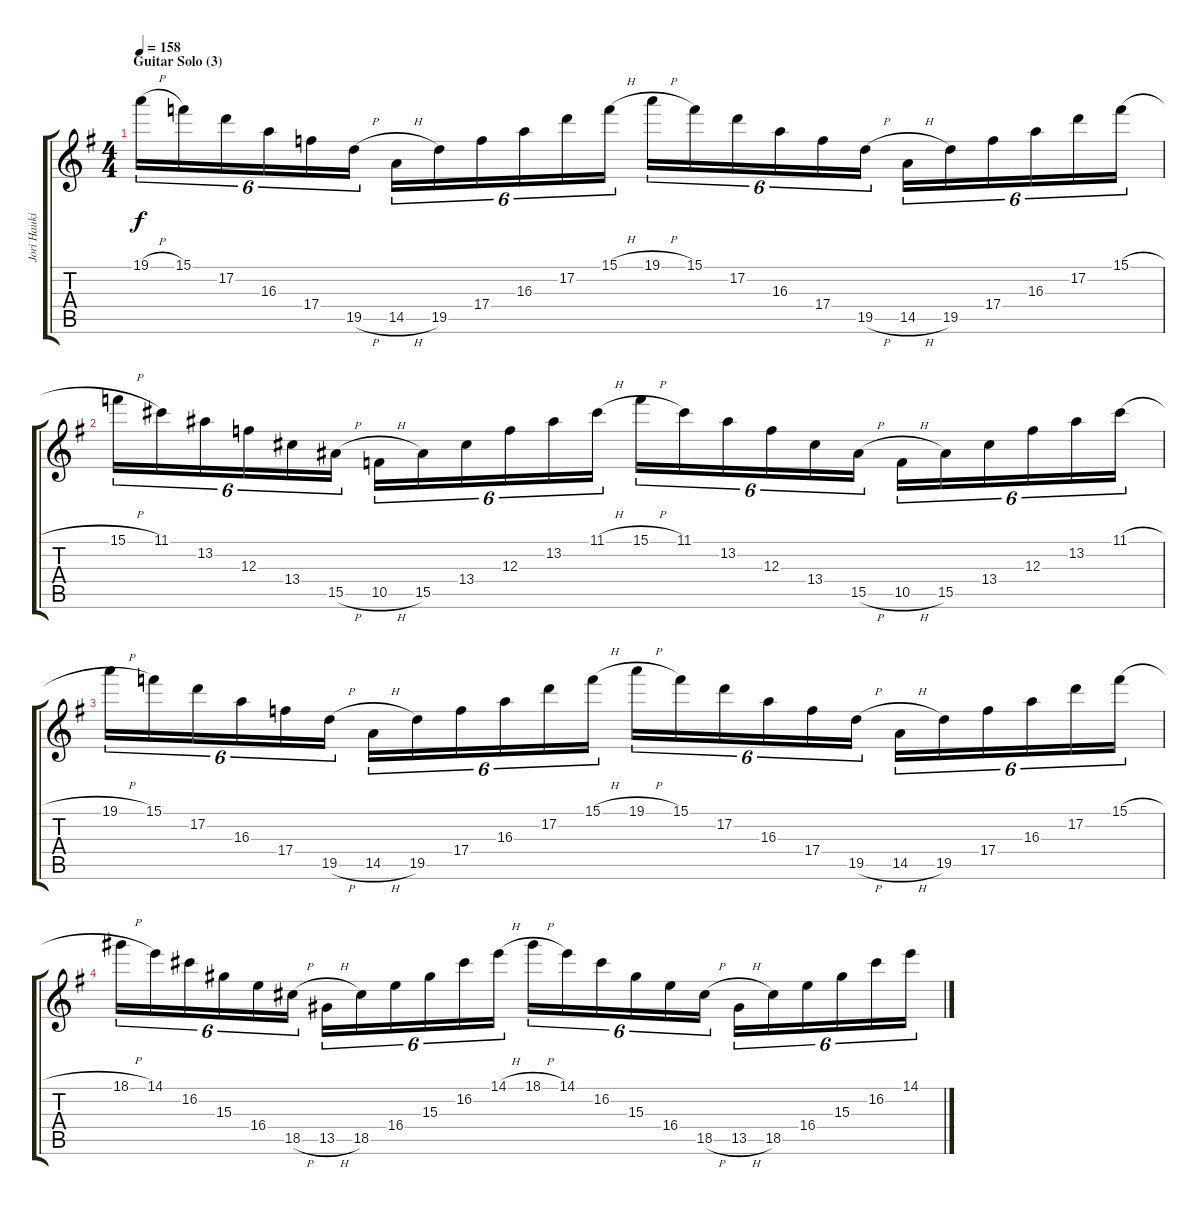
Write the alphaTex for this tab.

\track ("Jori Haukio (lead guitar)" "Jori Hauki") {instrument overdrivenguitar}
\staff {score tabs}
\tuning (D4 A3 F3 C3 G2 D2) {hide}
\ts (4 4)
\section ("" "Guitar Solo (3)")
\tempo 158
\clef g2
\ks eminor
19.1{h}.16{tu (6 4) dy f} 15.1.16{tu (6 4)} 17.2.16{tu (6 4)} 16.3.16{tu (6 4)} 17.4.16{tu (6 4)} 19.5{h}.16{tu (6 4)} 14.5{h}.16{tu (6 4)} 19.5.16{tu (6 4)} 17.4.16{tu (6 4)} 16.3.16{tu (6 4)} 17.2.16{tu (6 4)} 15.1{h}.16{tu (6 4)} 19.1{h}.16{tu (6 4)} 15.1.16{tu (6 4)} 17.2.16{tu (6 4)} 16.3.16{tu (6 4)} 17.4.16{tu (6 4)} 19.5{h}.16{tu (6 4)} 14.5{h}.16{tu (6 4)} 19.5.16{tu (6 4)} 17.4.16{tu (6 4)} 16.3.16{tu (6 4)} 17.2.16{tu (6 4)} 15.1{h}.16{tu (6 4)} |
15.1{h}.16{tu (6 4)} 11.1.16{tu (6 4)} 13.2.16{tu (6 4)} 12.3.16{tu (6 4)} 13.4.16{tu (6 4)} 15.5{h}.16{tu (6 4)} 10.5{h}.16{tu (6 4)} 15.5.16{tu (6 4)} 13.4.16{tu (6 4)} 12.3.16{tu (6 4)} 13.2.16{tu (6 4)} 11.1{h}.16{tu (6 4)} 15.1{h}.16{tu (6 4)} 11.1.16{tu (6 4)} 13.2.16{tu (6 4)} 12.3.16{tu (6 4)} 13.4.16{tu (6 4)} 15.5{h}.16{tu (6 4)} 10.5{h}.16{tu (6 4)} 15.5.16{tu (6 4)} 13.4.16{tu (6 4)} 12.3.16{tu (6 4)} 13.2.16{tu (6 4)} 11.1{h}.16{tu (6 4)} |
19.1{h}.16{tu (6 4)} 15.1.16{tu (6 4)} 17.2.16{tu (6 4)} 16.3.16{tu (6 4)} 17.4.16{tu (6 4)} 19.5{h}.16{tu (6 4)} 14.5{h}.16{tu (6 4)} 19.5.16{tu (6 4)} 17.4.16{tu (6 4)} 16.3.16{tu (6 4)} 17.2.16{tu (6 4)} 15.1{h}.16{tu (6 4)} 19.1{h}.16{tu (6 4)} 15.1.16{tu (6 4)} 17.2.16{tu (6 4)} 16.3.16{tu (6 4)} 17.4.16{tu (6 4)} 19.5{h}.16{tu (6 4)} 14.5{h}.16{tu (6 4)} 19.5.16{tu (6 4)} 17.4.16{tu (6 4)} 16.3.16{tu (6 4)} 17.2.16{tu (6 4)} 15.1{h}.16{tu (6 4)} |
18.1{h}.16{tu (6 4)} 14.1.16{tu (6 4)} 16.2.16{tu (6 4)} 15.3.16{tu (6 4)} 16.4.16{tu (6 4)} 18.5{h}.16{tu (6 4)} 13.5{h}.16{tu (6 4)} 18.5.16{tu (6 4)} 16.4.16{tu (6 4)} 15.3.16{tu (6 4)} 16.2.16{tu (6 4)} 14.1{h}.16{tu (6 4)} 18.1{h}.16{tu (6 4)} 14.1.16{tu (6 4)} 16.2.16{tu (6 4)} 15.3.16{tu (6 4)} 16.4.16{tu (6 4)} 18.5{h}.16{tu (6 4)} 13.5{h}.16{tu (6 4)} 18.5.16{tu (6 4)} 16.4.16{tu (6 4)} 15.3.16{tu (6 4)} 16.2.16{tu (6 4)} 14.1.16{tu (6 4)}
